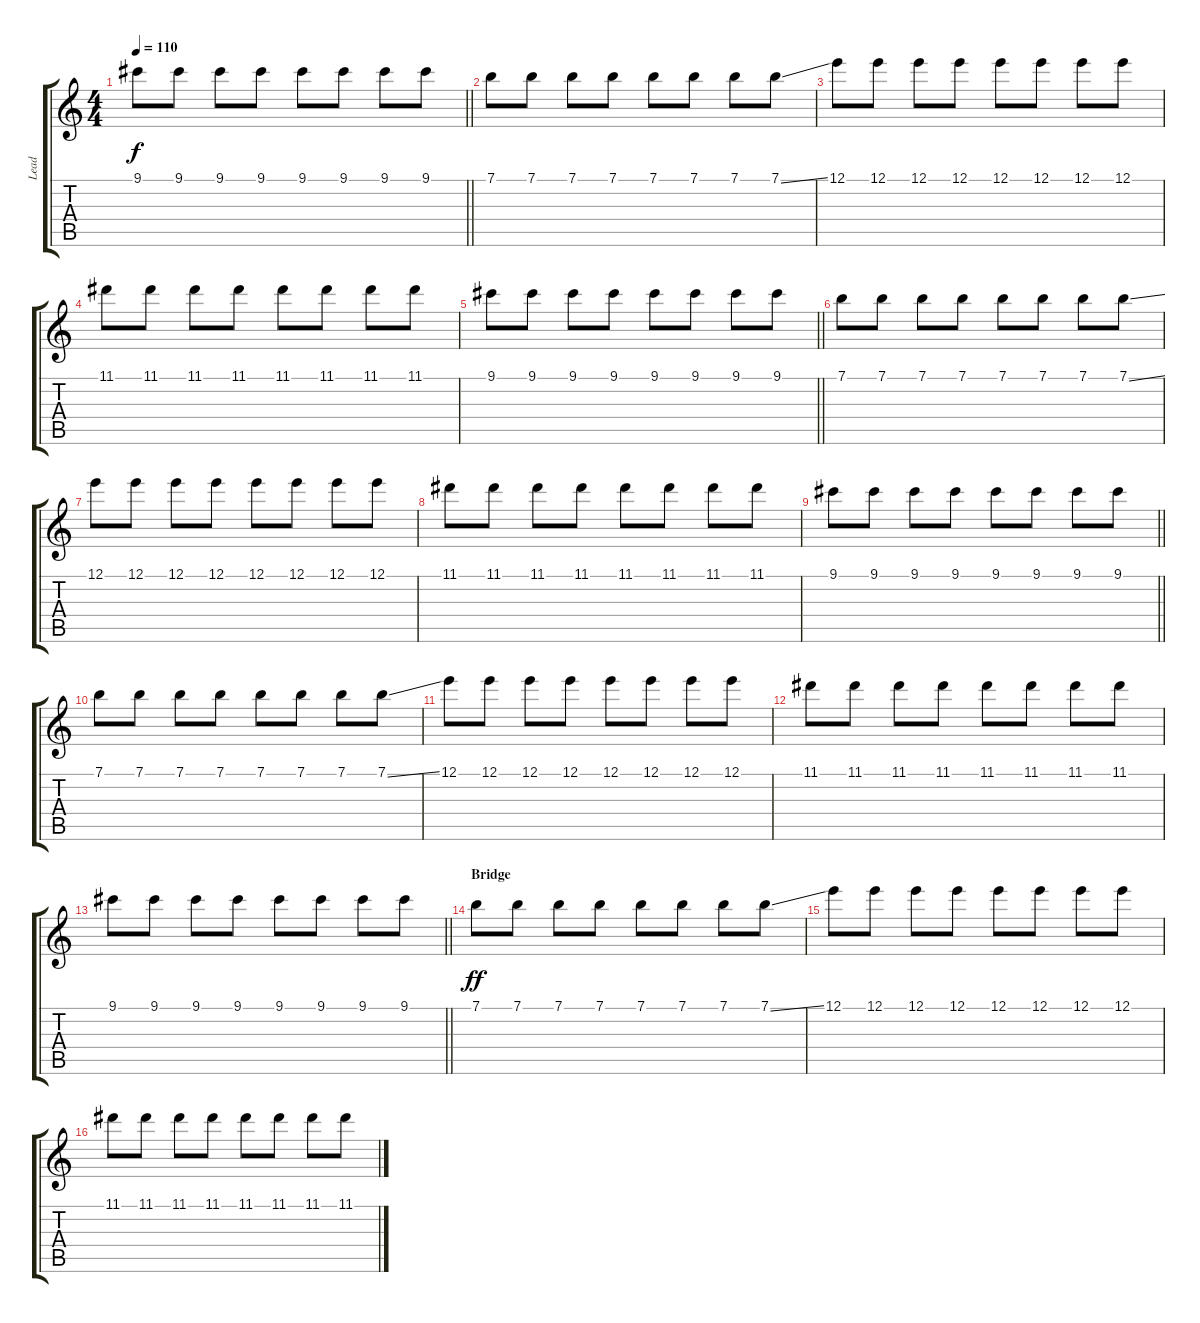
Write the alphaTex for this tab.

\track ("Lead" "Lead") {instrument overdrivenguitar}
\staff {score tabs}
\tuning (E4 B3 G3 D3 A2 E2) {hide}
\ts (4 4)
\tempo 110
\clef g2
\barLineRight lightlight
\ks c
9.1.8{dy f} 9.1.8 9.1.8 9.1.8 9.1.8 9.1.8 9.1.8 9.1.8 |
7.1.8 7.1.8 7.1.8 7.1.8 7.1.8 7.1.8 7.1.8 7.1{ss}.8 |
12.1.8 12.1.8 12.1.8 12.1.8 12.1.8 12.1.8 12.1.8 12.1.8 |
11.1.8 11.1.8 11.1.8 11.1.8 11.1.8 11.1.8 11.1.8 11.1.8 |
\barLineRight lightlight
9.1.8 9.1.8 9.1.8 9.1.8 9.1.8 9.1.8 9.1.8 9.1.8 |
7.1.8 7.1.8 7.1.8 7.1.8 7.1.8 7.1.8 7.1.8 7.1{ss}.8 |
12.1.8 12.1.8 12.1.8 12.1.8 12.1.8 12.1.8 12.1.8 12.1.8 |
11.1.8 11.1.8 11.1.8 11.1.8 11.1.8 11.1.8 11.1.8 11.1.8 |
\barLineRight lightlight
9.1.8 9.1.8 9.1.8 9.1.8 9.1.8 9.1.8 9.1.8 9.1.8 |
7.1.8 7.1.8 7.1.8 7.1.8 7.1.8 7.1.8 7.1.8 7.1{ss}.8 |
12.1.8 12.1.8 12.1.8 12.1.8 12.1.8 12.1.8 12.1.8 12.1.8 |
11.1.8 11.1.8 11.1.8 11.1.8 11.1.8 11.1.8 11.1.8 11.1.8 |
\barLineRight lightlight
9.1.8 9.1.8 9.1.8 9.1.8 9.1.8 9.1.8 9.1.8 9.1.8 |
\section ("" "Bridge")
7.1.8{dy ff} 7.1.8 7.1.8 7.1.8 7.1.8 7.1.8 7.1.8 7.1{ss}.8 |
12.1.8 12.1.8 12.1.8 12.1.8 12.1.8 12.1.8 12.1.8 12.1.8 |
11.1.8 11.1.8 11.1.8 11.1.8 11.1.8 11.1.8 11.1.8 11.1.8
